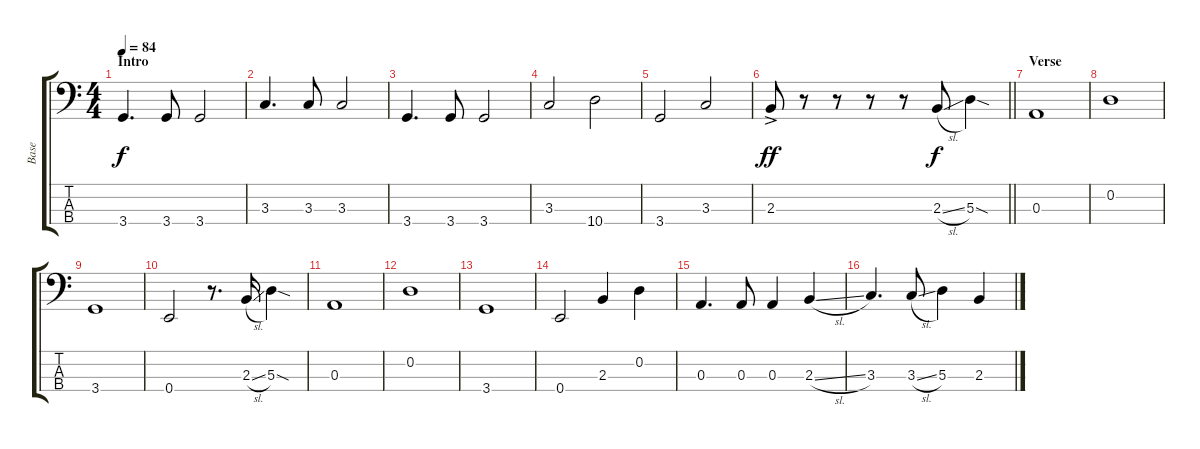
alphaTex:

\track ("Base" "Base") {instrument electricbassfinger}
\staff {score tabs}
\tuning (G2 D2 A1 E1) {hide}
\ts (4 4)
\section ("" "Intro")
\tempo 84
\clef f4
\ks c
3.4.4{d dy f} 3.4.8 3.4.2 |
3.3.4{d} 3.3.8 3.3.2 |
3.4.4{d} 3.4.8 3.4.2 |
3.3.2 10.4.2 |
3.4.2 3.3.2 |
\barLineRight lightlight
2.3{ac}.8{dy ff} r.8 r.8 r.8 r.8 2.3{sl}.8{dy f} 5.3{sod}.4 |
\section ("" "Verse")
0.3.1 |
0.2.1 |
3.4.1 |
0.4.2 r.8{d} 2.3{sl}.16 5.3{sod}.4 |
0.3.1 |
0.2.1 |
3.4.1 |
0.4.2 2.3.4 0.2.4 |
0.3.4{d} 0.3.8 0.3.4 2.3{sl}.4 |
3.3.4{d} 3.3{sl}.8 5.3.4 2.3.4
